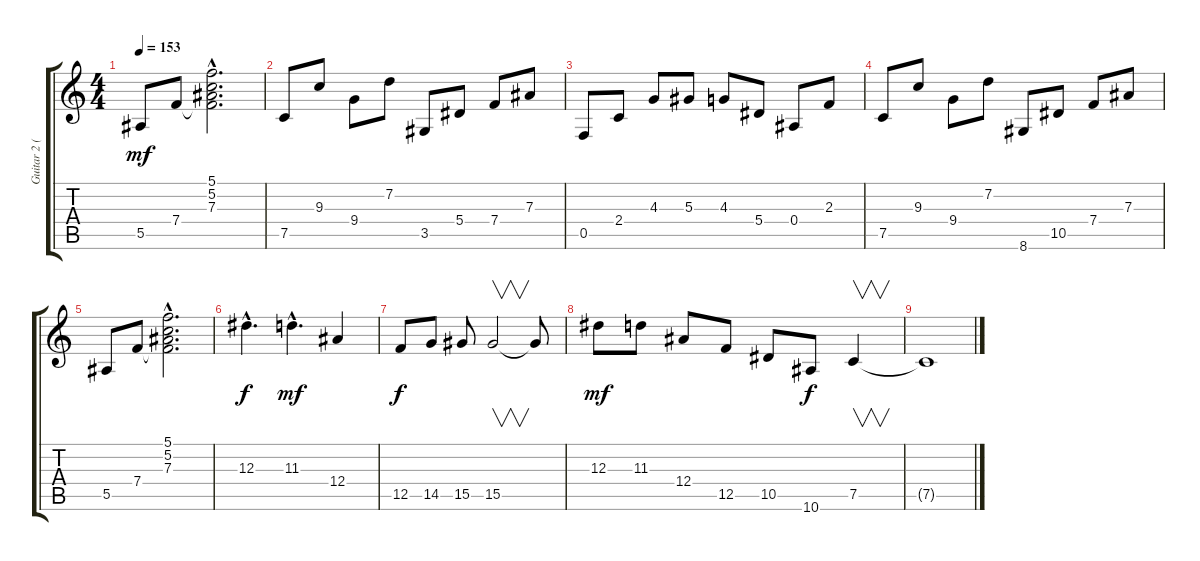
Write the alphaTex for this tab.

\track ("Guitar 2 (Lead)" "Guitar 2 (") {instrument distortionguitar}
\staff {score tabs}
\tuning (C4 G3 Eb3 Bb2 F2 C2) {hide}
\ts (4 4)
\tempo 153
\clef g2
\ks c
5.5.8{dy mf} 7.4.8 (5.1{hac} 5.2{hac} 7.3{hac} 7.4{hac t}).2{d} |
7.5.8 9.3.8 9.4.8 7.2.8 3.5.8 5.4.8 7.4.8 7.3.8 |
0.5.8 2.4.8 4.3.8 5.3.8 4.3.8 5.4.8 0.4.8 2.3.8 |
7.5.8 9.3.8 9.4.8 7.2.8 8.6.8 10.5.8 7.4.8 7.3.8 |
5.5.8 7.4.8 (5.1{hac} 5.2{hac} 7.3{hac} 7.4{hac t}).2{d} |
12.3{hac}.4{d dy f balance 8} 11.3{hac}.4{d dy mf} 12.4.4 |
12.5.8{dy f} 14.5.8 15.5.8 15.5.2{v} 15.5{t}.8 |
12.3.8{dy mf} 11.3.8 12.4.8 12.5.8 10.5.8 10.6.8{dy f} 7.5.4{v} |
7.5{t}.1
